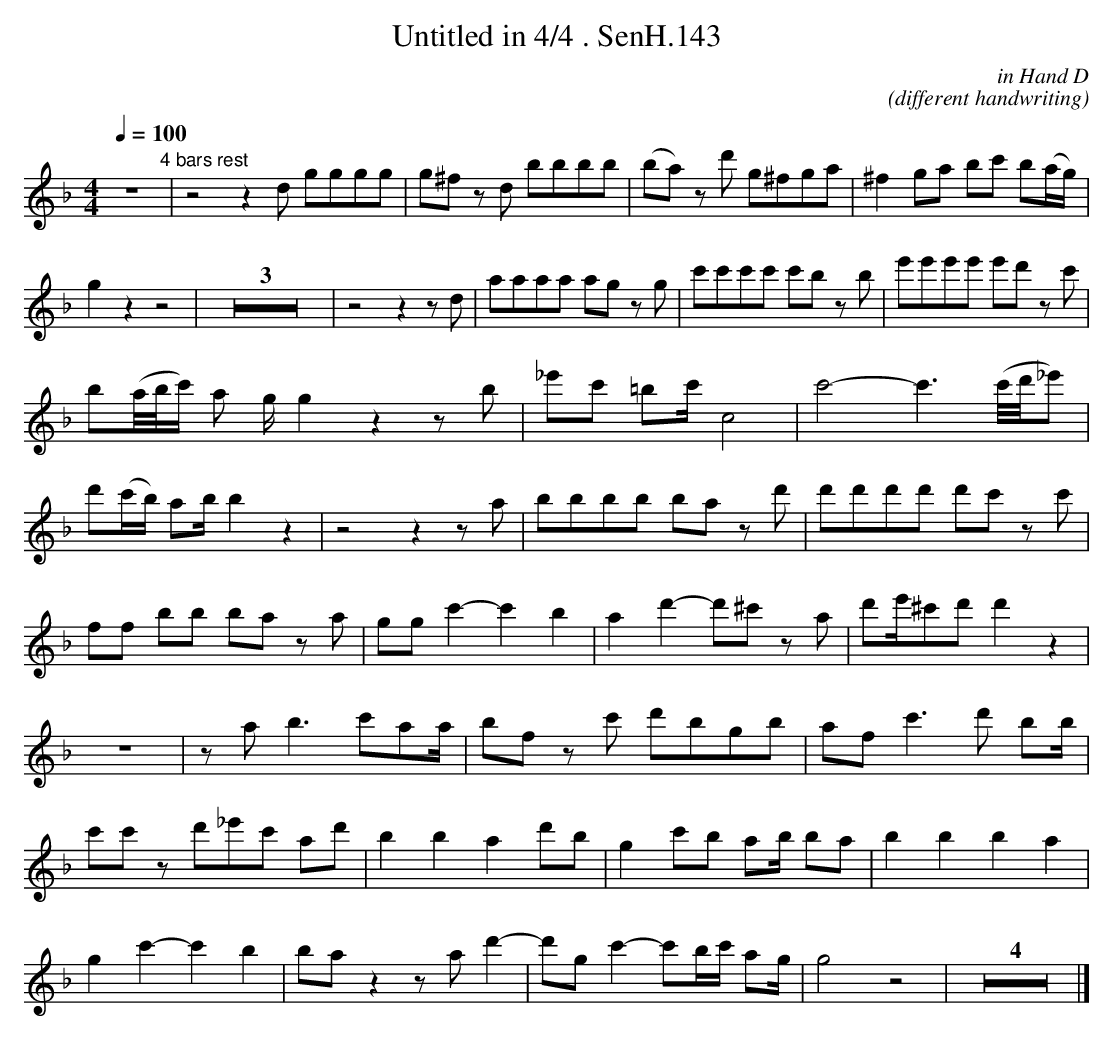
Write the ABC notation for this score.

X:1
T:Untitled in 4/4 . SenH.143
C:in Hand D
Q:1/4=100
M:4/4
L:1/8
C: (different handwriting)
K:F
Z"4 bars rest"|z4z2 d gggg | g^f z d bbbb | (ba) z d' g^fga | ^f2ga bc' b(a/g/) |
g2 z2 z4 | Z3|z4z2zd | aaaa agz g | c'c'c'c' c'b z b | e'e'e'e' e'd' z c' |
b(a//b//c'/) a g/ g2z2 zb| _e'c' =bc'/c4'- | c'4-c'3 (c'//d'//_e') |
d'(c'/b/) ab/ b2 z2 | z4z2za | bbbb ba z d' | d'd'd'd' d'c' z c' |
ff bb ba z a | gg c'2-c'2b2 | a2 d'2-d'^c' z a | d'e'/^c'd' d'2 z2 |
z8  | za b3c'aa/ | bf z c' d'bgb | af c'3d' bb/ |
c'c' z d'_e'c' ad' | b2b2a2 d'b | g2 c'b ab/ ba | b2b2b2a2 |
g2 c'2-c'2 b2 | ba z2 z a d'2- | d'g c'2-c'b/c'/ ag/ | g4 z4 |Z4|]
